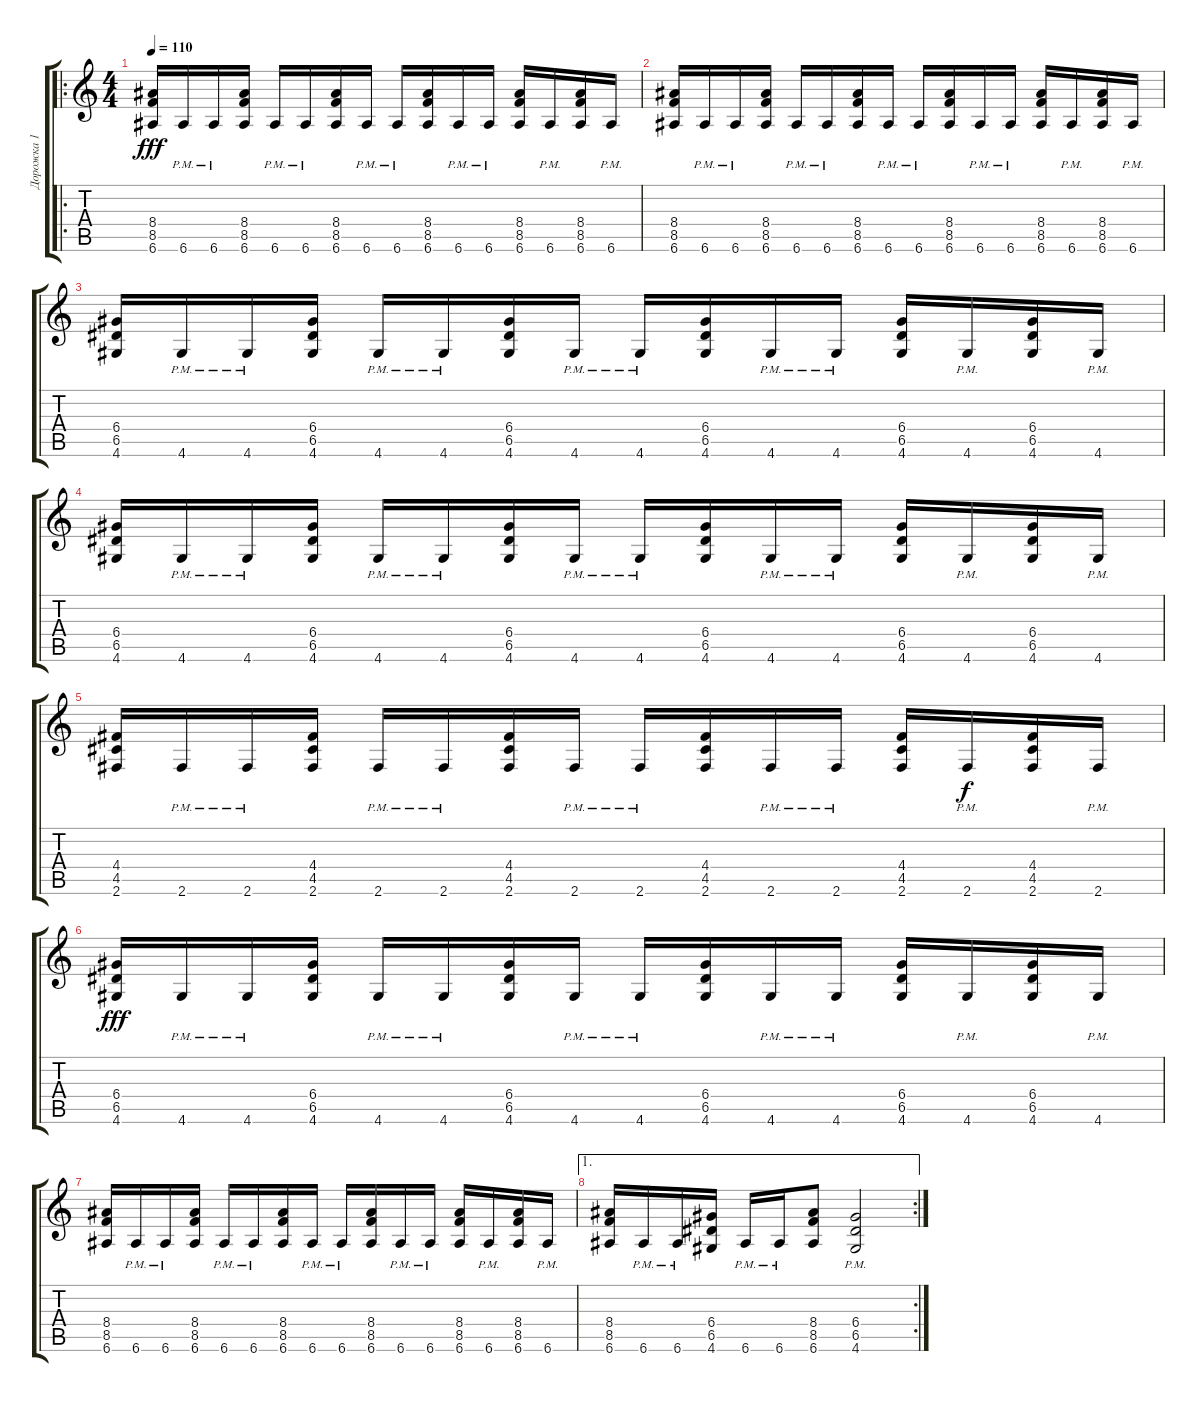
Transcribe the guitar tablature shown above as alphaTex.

\track ("Дорожка 1" "Дорожка 1") {instrument distortionguitar}
\staff {score tabs}
\tuning (E4 B3 G3 D3 A2 E2) {hide}
\ro
\ts (4 4)
\tempo 110
\clef g2
\ks c
(8.4 8.5 6.6).16{dy fff} 6.6{pm}.16 6.6{pm}.16 (8.4 8.5 6.6).16 6.6{pm}.16 6.6{pm}.16 (8.4 8.5 6.6).16 6.6{pm}.16 6.6{pm}.16 (8.4 8.5 6.6).16 6.6{pm}.16 6.6{pm}.16 (8.4 8.5 6.6).16 6.6{pm}.16 (8.4 8.5 6.6).16 6.6{pm}.16 |
(8.4 8.5 6.6).16 6.6{pm}.16 6.6{pm}.16 (8.4 8.5 6.6).16 6.6{pm}.16 6.6{pm}.16 (8.4 8.5 6.6).16 6.6{pm}.16 6.6{pm}.16 (8.4 8.5 6.6).16 6.6{pm}.16 6.6{pm}.16 (8.4 8.5 6.6).16 6.6{pm}.16 (8.4 8.5 6.6).16 6.6{pm}.16 |
(6.4 6.5 4.6).16 4.6{pm}.16 4.6{pm}.16 (6.4 6.5 4.6).16 4.6{pm}.16 4.6{pm}.16 (6.4 6.5 4.6).16 4.6{pm}.16 4.6{pm}.16 (6.4 6.5 4.6).16 4.6{pm}.16 4.6{pm}.16 (6.4 6.5 4.6).16 4.6{pm}.16 (6.4 6.5 4.6).16 4.6{pm}.16 |
(6.4 6.5 4.6).16 4.6{pm}.16 4.6{pm}.16 (6.4 6.5 4.6).16 4.6{pm}.16 4.6{pm}.16 (6.4 6.5 4.6).16 4.6{pm}.16 4.6{pm}.16 (6.4 6.5 4.6).16 4.6{pm}.16 4.6{pm}.16 (6.4 6.5 4.6).16 4.6{pm}.16 (6.4 6.5 4.6).16 4.6{pm}.16 |
(4.4 4.5 2.6).16 2.6{pm}.16 2.6{pm}.16 (4.4 4.5 2.6).16 2.6{pm}.16 2.6{pm}.16 (4.4 4.5 2.6).16 2.6{pm}.16 2.6{pm}.16 (4.4 4.5 2.6).16 2.6{pm}.16 2.6{pm}.16 (4.4 4.5 2.6).16 2.6{pm}.16{dy f} (4.4 4.5 2.6).16 2.6{pm}.16 |
(6.4 6.5 4.6).16{dy fff} 4.6{pm}.16 4.6{pm}.16 (6.4 6.5 4.6).16 4.6{pm}.16 4.6{pm}.16 (6.4 6.5 4.6).16 4.6{pm}.16 4.6{pm}.16 (6.4 6.5 4.6).16 4.6{pm}.16 4.6{pm}.16 (6.4 6.5 4.6).16 4.6{pm}.16 (6.4 6.5 4.6).16 4.6{pm}.16 |
(8.4 8.5 6.6).16 6.6{pm}.16 6.6{pm}.16 (8.4 8.5 6.6).16 6.6{pm}.16 6.6{pm}.16 (8.4 8.5 6.6).16 6.6{pm}.16 6.6{pm}.16 (8.4 8.5 6.6).16 6.6{pm}.16 6.6{pm}.16 (8.4 8.5 6.6).16 6.6{pm}.16 (8.4 8.5 6.6).16 6.6{pm}.16 |
\ae 1
\rc 2
(8.4 8.5 6.6).16 6.6{pm}.16 6.6{pm}.16 (6.4 6.5 4.6).16 6.6{pm}.16 6.6{pm}.16 (8.4 8.5 6.6).8 (6.4 6.5 4.6{pm}).2
